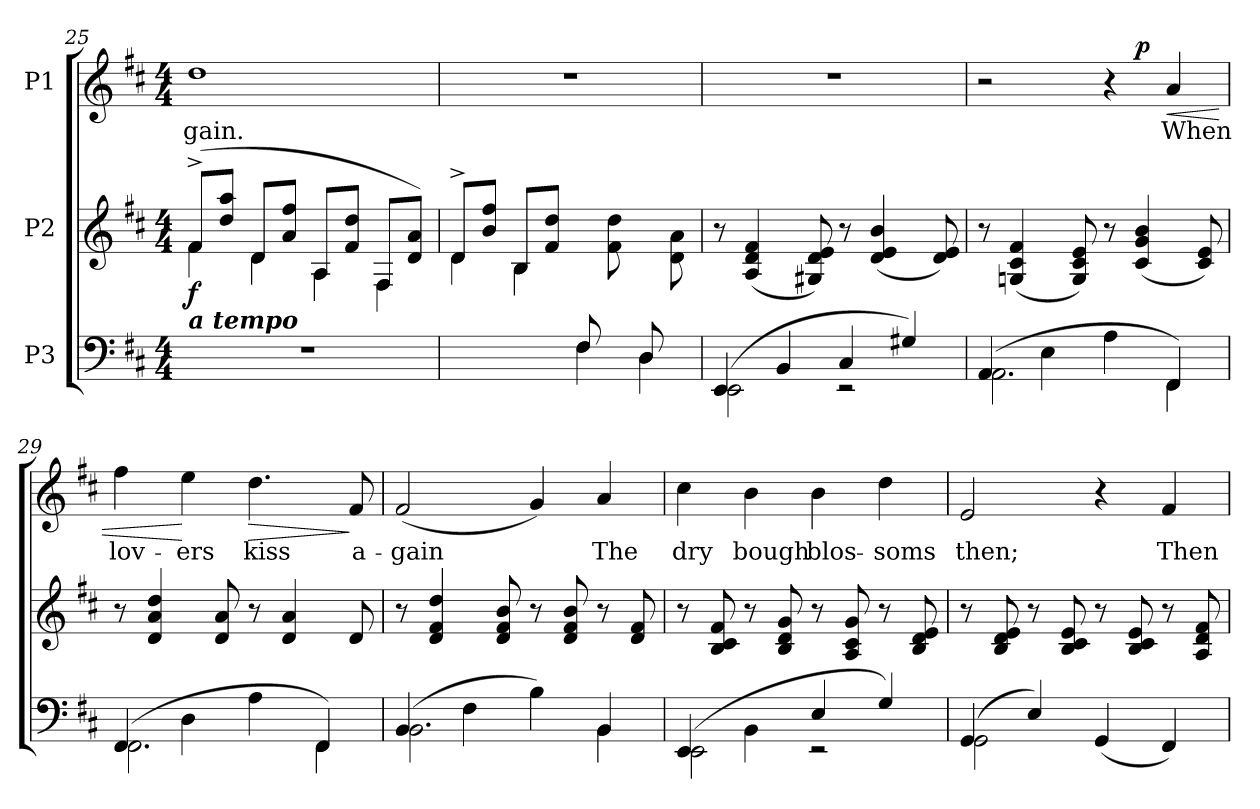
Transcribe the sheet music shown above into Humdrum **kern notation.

**kern	**kern	**dynam	**kern	**text	**dynam
*part3	*part2	*part2	*part1	*part1	*part1
*staff3	*staff2	*staff2	*staff1	*staff1	*staff1
*I"P3	*I"P2	*	*I"P1	*	*
*clefF4	*clefG2	*	*clefG2	*	*
*k[f#c#]	*k[f#c#]	*	*k[f#c#]	*	*
*D:	*D:	*	*D:	*	*
*M4/4	*M4/4	*	*M4/4	*	*
=25	=25	=25	=25	=25	=25
*	*^	*	*	*	*
!	!LO:TX:b:Bi:t=a tempo	!	!	!	!	!
!	!	!	!	!	!LO:LY:b:color=#000000	!
1r	(8f#^i/L	4f#i\	f	1ddi	-gain.	.
.	8ddi/ 8aaiJ	.	.	.	.	.
.	8di/L	4di\	.	.	.	.
.	8ai/ 8ff#iJ	.	.	.	.	.
.	8Ai/L	4Ai\	.	.	.	.
.	8f#i/ 8ddiJ	.	.	.	.	.
.	8F#i/L	4F#i\	.	.	.	.
.	8di/ 8aiJ)	.	.	.	.	.
!!LO:LB:g=z
=26	=26	=26	=26	=26	=26	=26
*^	*	*	*	*	*	*
2ryy	2ryy	(8d^i/L	4di\	.	1r	.	.
.	.	8bi/ 8ff#iJ	.	.	.	.	.
.	.	8Bi/L	4Bi\	.	.	.	.
.	.	8f#i/ 8ddiJ	.	.	.	.	.
8F#i/	4F#i\	8ryy	2ryy	.	.	.	.
8ryy	.	8f#i\ 8ddi	.	.	.	.	.
8Di/	4Di\	8ryy)	.	.	.	.	.
8ryy	.	8di\ 8ai	.	.	.	.	.
*	*	*v	*v	*	*	*	*
=27	=27	=27	=27	=27	=27	=27
(4EEi/	2EEi\	8r	.	1r	.	.
.	.	(4Ai/ 4di 4f#i	.	.	.	.
4BBi/	.	.	.	.	.	.
.	.	8G#Xi/ 8di 8ei)	.	.	.	.
4C#i/	2r	8r	.	.	.	.
.	.	(4di/ 4ei 4bi	.	.	.	.
4G#Xi/)	.	.	.	.	.	.
.	.	8di/ 8ei)	.	.	.	.
=28	=28	=28	=28	=28	=28	=28
*	*	*	*	*^	*	*
(4AAi/	2.AAi\	8r	.	2r	2ryy	.	.
.	.	(4Gni/ 4c#i 4f#i	.	.	.	.	.
4Ei\	.	.	.	.	.	.	.
.	.	8Gi/ 8c#i 8ei)	.	.	.	.	.
4Ai\	.	8r	.	4r	8ryy	.	.
.	.	(4c#i/ 4gi 4bi	.	.	4.ryy	.	p
!	!	!	!	!	!	!LO:LY:b:color=#000000	!LO:HP:b
4FF#i/)	4FF#i\	.	.	4ai/	.	When	<
.	.	8c#i/ 8ei)	.	.	.	.	.
*	*	*	*	*v	*v	*	*
=29	=29	=29	=29	=29	=29	=29
*	*	*	*	*^	*	*
!	!	!	!	!	!	!LO:LY:b:color=#000000	!
*	*	*	*	*v	*v	*	*
(4FF#i/	2.FF#i\	8r	.	4ff#i\	lov-	.
.	.	4di/ 4ai 4ddi	.	.	.	.
!	!	!	!	!	!LO:LY:b:color=#000000	!
4Di\	.	.	.	4eei\	-ers	[
.	.	8di/ 8ai	.	.	.	.
!	!	!	!	!	!LO:LY:b:color=#000000	!LO:HP:b
4Ai\	.	8r	.	4.ddi\	kiss	>
.	.	4di/ 4ai	.	.	.	.
4FF#i/)	4FF#i\	.	.	.	.	.
!	!	!	!	!	!LO:LY:b:color=#000000	!
.	.	8di/	.	8f#i/	a-	]
!!LO:LB:g=z
=30	=30	=30	=30	=30	=30	=30
!	!	!	!	!	!LO:LY:b:color=#000000	!
(4BBi/	2.BBi\	8r	.	(2f#i/	-gain	.
.	.	4di/ 4f#i 4ddi	.	.	.	.
4F#i\	.	.	.	.	.	.
.	.	8di/ 8f#i 8bi	.	.	.	.
4Bi\)	.	8r	.	4gi/)	.	.
.	.	8di/ 8f#i 8bi	.	.	.	.
!	!	!	!	!	!LO:LY:b:color=#000000	!
4BBi/	4BBi\	8r	.	4ai/	The	.
.	.	8di/ 8f#i	.	.	.	.
=31	=31	=31	=31	=31	=31	=31
!	!	!	!	!	!LO:LY:b:color=#000000	!
(4EEi/	2EEi\	8r	.	4cc#i\	dry	.
.	.	8Bi/ 8c#i 8f#i	.	.	.	.
!	!	!	!	!	!LO:LY:b:color=#000000	!
4BBi\	.	8r	.	4bi\	bough	.
.	.	8Bi/ 8di 8gi	.	.	.	.
!	!	!	!	!	!LO:LY:b:color=#000000	!
4Ei/	2r	8r	.	4bi\	blos-	.
.	.	8Ai/ 8c#i 8gi	.	.	.	.
!	!	!	!	!	!LO:LY:b:color=#000000	!
4Gi/)	.	8r	.	4ddi\	-soms	.
.	.	8Bi/ 8di 8ei	.	.	.	.
=32	=32	=32	=32	=32	=32	=32
!	!	!	!	!	!LO:LY:b:color=#000000	!
(4GGi/	2GGi\	8r	.	2ei/	then;	.
.	.	8Bi/ 8di 8ei	.	.	.	.
4Ei/)	.	8r	.	.	.	.
.	.	8Bi/ 8c#i 8ei	.	.	.	.
(4GGi/	2ryy	8r	.	4r	.	.
.	.	8Bi/ 8c#i 8ei	.	.	.	.
!	!	!	!	!	!LO:LY:b:color=#000000	!
4FF#i/)	.	8r	.	4f#i/	Then	.
.	.	8Ai/ 8di 8f#i	.	.	.	.
*v	*v	*	*	*	*	*
=	=	=	=	=	=
*-	*-	*-	*-	*-	*-
